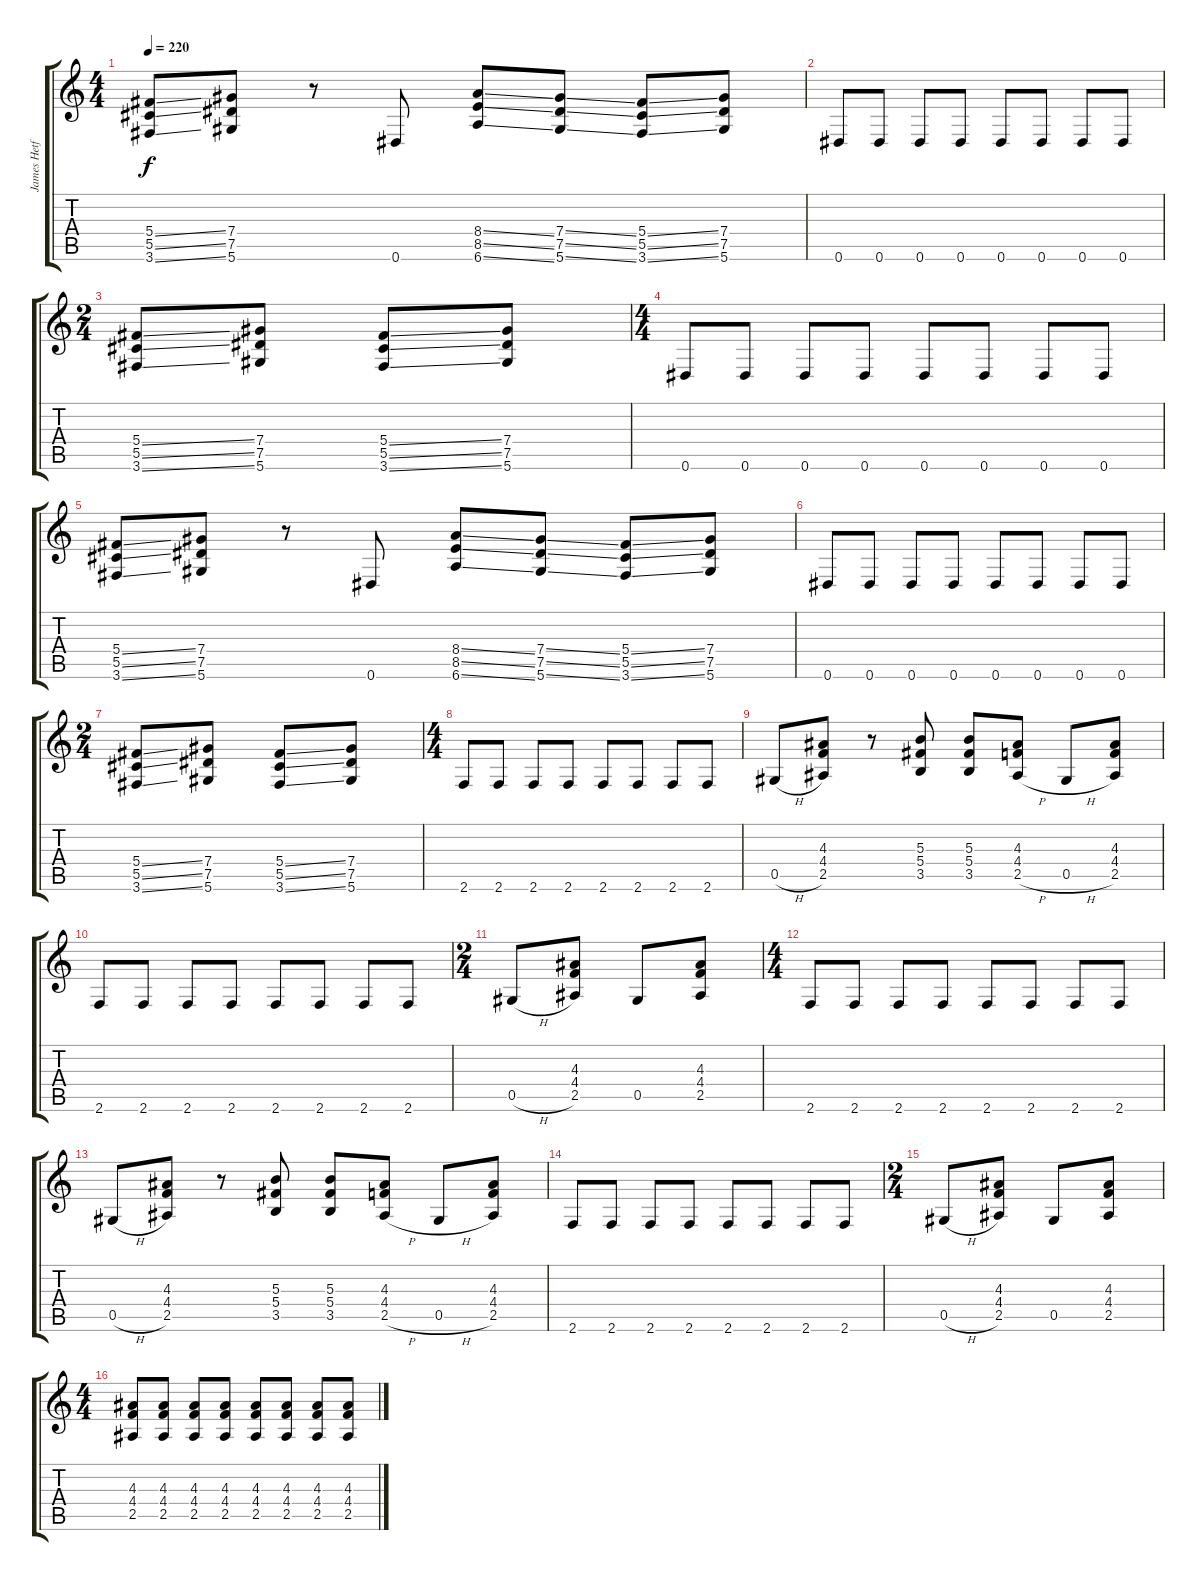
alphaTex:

\track ("James Hetfield (Distortion Guitar)" "James Hetf") {instrument distortionguitar}
\staff {score tabs}
\tuning (Eb4 Bb3 Gb3 Db3 Ab2 Eb2) {hide}
\ts (4 4)
\tempo 220
\clef g2
\ks c
(5.4{ss} 5.5{ss} 3.6{ss}).8{dy f} (7.4 7.5 5.6).8 r.8 0.6.8 (8.4{ss} 8.5{ss} 6.6{ss}).8 (7.4{ss} 7.5{ss} 5.6{ss}).8 (5.4{ss} 5.5{ss} 3.6{ss}).8 (7.4 7.5 5.6).8 |
0.6.8 0.6.8 0.6.8 0.6.8 0.6.8 0.6.8 0.6.8 0.6.8 |
\ts (2 4)
(5.4{ss} 5.5{ss} 3.6{ss}).8 (7.4 7.5 5.6).8 (5.4{ss} 5.5{ss} 3.6{ss}).8 (7.4 7.5 5.6).8 |
\ts (4 4)
0.6.8 0.6.8 0.6.8 0.6.8 0.6.8 0.6.8 0.6.8 0.6.8 |
(5.4{ss} 5.5{ss} 3.6{ss}).8 (7.4 7.5 5.6).8 r.8 0.6.8 (8.4{ss} 8.5{ss} 6.6{ss}).8 (7.4{ss} 7.5{ss} 5.6{ss}).8 (5.4{ss} 5.5{ss} 3.6{ss}).8 (7.4 7.5 5.6).8 |
0.6.8 0.6.8 0.6.8 0.6.8 0.6.8 0.6.8 0.6.8 0.6.8 |
\ts (2 4)
(5.4{ss} 5.5{ss} 3.6{ss}).8 (7.4 7.5 5.6).8 (5.4{ss} 5.5{ss} 3.6{ss}).8 (7.4 7.5 5.6).8 |
\ts (4 4)
2.6.8 2.6.8 2.6.8 2.6.8 2.6.8 2.6.8 2.6.8 2.6.8 |
0.5{h}.8 (4.3 4.4 2.5).8 r.8 (5.3 5.4 3.5).8 (5.3 5.4 3.5).8 (4.3 4.4 2.5{h}).8 0.5{h}.8 (4.3 4.4 2.5).8 |
2.6.8 2.6.8 2.6.8 2.6.8 2.6.8 2.6.8 2.6.8 2.6.8 |
\ts (2 4)
0.5{h}.8 (4.3 4.4 2.5).8 0.5.8 (4.3 4.4 2.5).8 |
\ts (4 4)
2.6.8 2.6.8 2.6.8 2.6.8 2.6.8 2.6.8 2.6.8 2.6.8 |
0.5{h}.8 (4.3 4.4 2.5).8 r.8 (5.3 5.4 3.5).8 (5.3 5.4 3.5).8 (4.3 4.4 2.5{h}).8 0.5{h}.8 (4.3 4.4 2.5).8 |
2.6.8 2.6.8 2.6.8 2.6.8 2.6.8 2.6.8 2.6.8 2.6.8 |
\ts (2 4)
0.5{h}.8 (4.3 4.4 2.5).8 0.5.8 (4.3 4.4 2.5).8 |
\ts (4 4)
(4.3 4.4 2.5).8 (4.3 4.4 2.5).8 (4.3 4.4 2.5).8 (4.3 4.4 2.5).8 (4.3 4.4 2.5).8 (4.3 4.4 2.5).8 (4.3 4.4 2.5).8 (4.3 4.4 2.5).8
